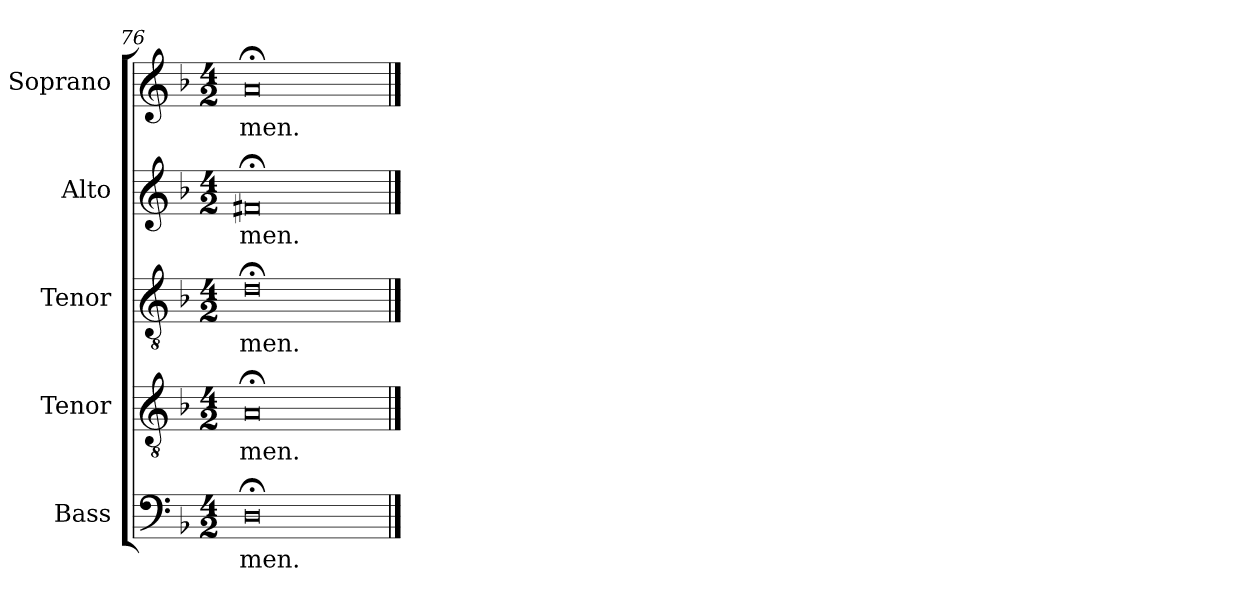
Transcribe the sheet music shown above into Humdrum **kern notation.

**kern	**text	**kern	**text	**kern	**text	**kern	**text	**kern	**text
*part5	*part5	*part4	*part4	*part3	*part3	*part2	*part2	*part1	*part1
*staff5	*staff5	*staff4	*staff4	*staff3	*staff3	*staff2	*staff2	*staff1	*staff1
*I"Bass	*	*I"Tenor	*	*I"Tenor	*	*I"Alto	*	*I"Soprano	*
*I'B.	*	*I'T2.	*	*	*	*	*	*I'S.	*
*clefF4	*	*clefGv2	*	*clefGv2	*	*clefG2	*	*clefG2	*
*	*	*ITrd7c12	*	*ITrd7c12	*	*	*	*	*
*k[b-]	*	*k[b-]	*	*k[b-]	*	*k[b-]	*	*k[b-]	*
*F:	*	*F:	*	*F:	*	*F:	*	*F:	*
*M4/2	*	*M4/2	*	*M4/2	*	*M4/2	*	*M4/2	*
=76	=76	=76	=76	=76	=76	=76	=76	=76	=76
!	!LO:LY:b:color=#000000	!	!	!	!	!	!	!	!
!	!	!	!LO:LY:b:color=#000000	!	!	!	!	!	!
!	!	!	!	!	!LO:LY:b:color=#000000	!	!	!	!
!	!	!	!	!	!	!	!LO:LY:b:color=#000000	!	!
!	!	!	!	!	!	!	!	!	!LO:LY:b:color=#000000
0D;i	-men.	0AA;i	-men.	0D;i	-men.	0f#X;i	-men.	0a;i	-men.
==	==	==	==	==	==	==	==	==	==
*-	*-	*-	*-	*-	*-	*-	*-	*-	*-
